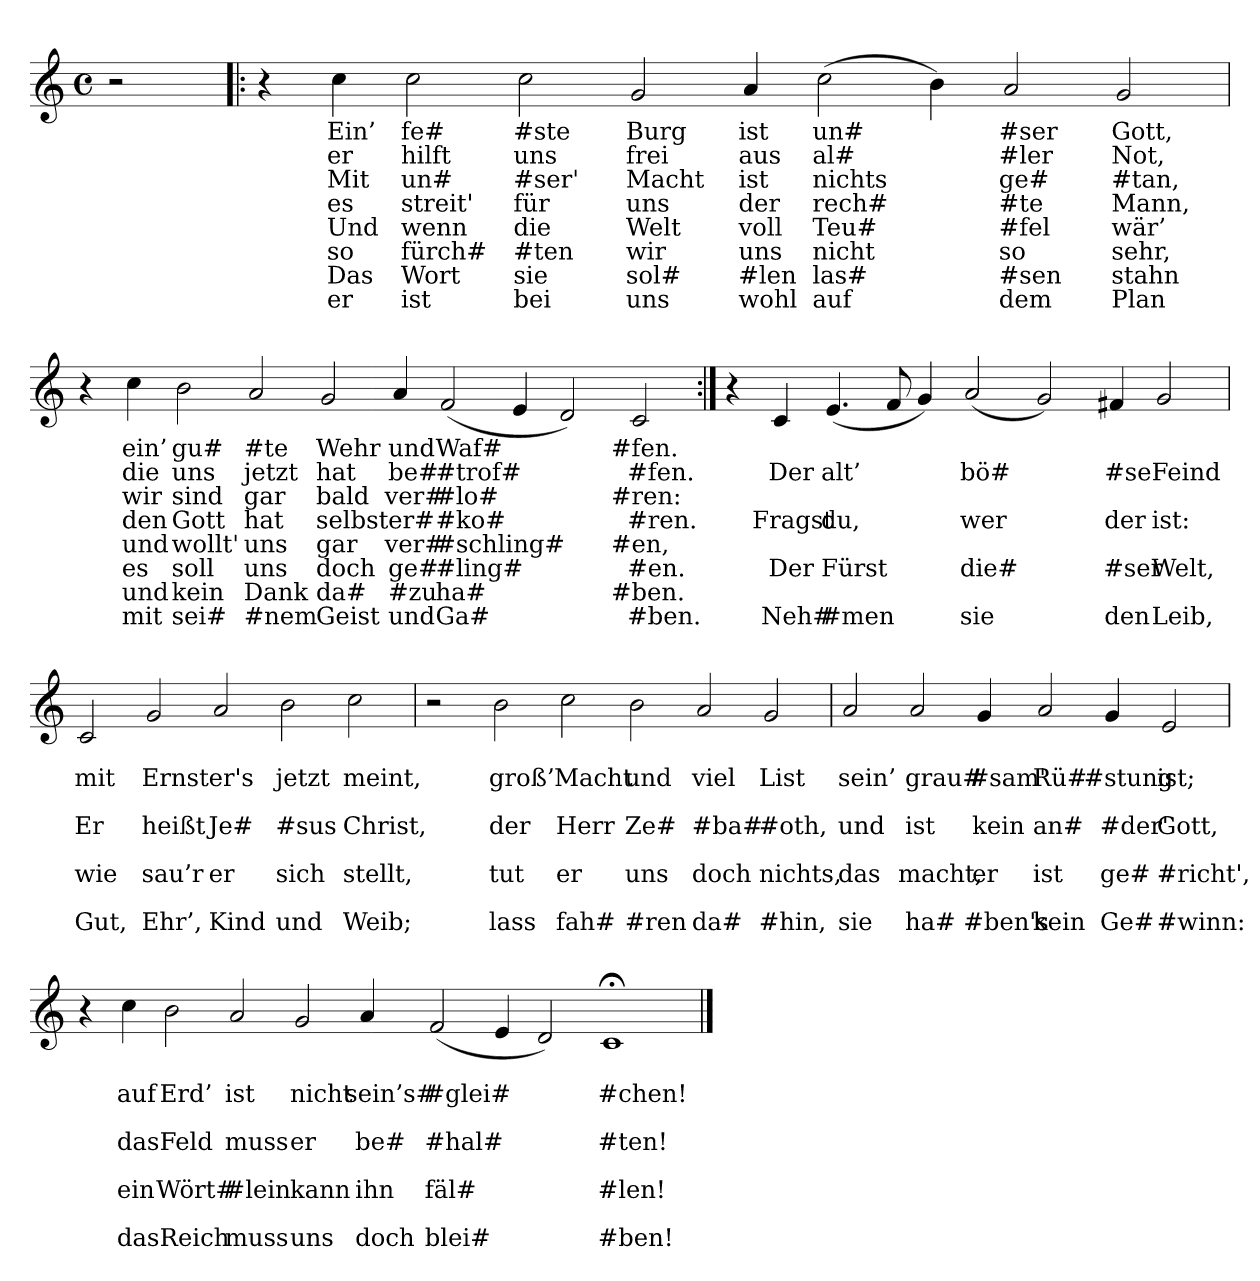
**kern	**text	**text	**text	**text	**text	**text	**text	**text
*part1	*part1	*part1	*part1	*part1	*part1	*part1	*part1	*part1
*staff1	*staff1	*staff1	*staff1	*staff1	*staff1	*staff1	*staff1	*staff1
*clefG2	*	*	*	*	*	*	*	*
*M4/4	*	*	*	*	*	*	*	*
*met(c)	*	*	*	*	*	*	*	*
=	=	=	=	=	=	=	=	=
2r	.	.	.	.	.	.	.	.
=!|:	=!|:	=!|:	=!|:	=!|:	=!|:	=!|:	=!|:	=!|:
4r	.	.	.	.	.	.	.	.
4cc	Ein’	er	Mit	es	Und	so	Das	er
2cc	fe#	hilft	un#	streit'	wenn	fürch#	Wort	ist
2cc	#ste	uns	#ser'	für	die	#ten	sie	bei
2g	Burg	frei	Macht	uns	Welt	wir	sol#	uns
4a	ist	aus	ist	der	voll	uns	#len	wohl
(2cc	un#	al#	nichts	rech#	Teu#	nicht	las#	auf
4b)	.	.	.	.	.	.	.	.
2a	#ser	#ler	ge#	#te	#fel	so	#sen	dem
2g	Gott,	Not,	#tan,	Mann,	wär’	sehr,	stahn	Plan
=	=	=	=	=	=	=	=	=
4r	.	.	.	.	.	.	.	.
4cc	ein’	die	wir	den	und	es	und	mit
2b	gu#	uns	sind	Gott	wollt'	soll	kein	sei#
2a	#te	jetzt	gar	hat	uns	uns	Dank	#nem
2g	Wehr	hat	bald	selbst	gar	doch	da#	Geist
4a	und	be#	ver#	er#	ver#	ge#	#zu	und
(2f	Waf#	#trof#	#lo#	#ko#	#schling#	#ling#	ha#	Ga#
4e	.	.	.	.	.	.	.	.
2d)	.	.	.	.	.	.	.	.
2c	#fen.	#fen.	#ren:	#ren.	#en,	#en.	#ben.	#ben.
=:|!	=:|!	=:|!	=:|!	=:|!	=:|!	=:|!	=:|!	=:|!
4r	.	.	.	.	.	.	.	.
4c	.	Der	.	Fragst	.	Der	.	Neh#
(4.e	.	alt’	.	du,	.	Fürst	.	#men
8f	.	.	.	.	.	.	.	.
4g)	.	.	.	.	.	.	.	.
(2a	.	bö#	.	wer	.	die#	.	sie
2g)	.	.	.	.	.	.	.	.
4f#X	.	#se	.	der	.	#ser	.	den
2g	.	Feind	.	ist:	.	Welt,	.	Leib,
=	=	=	=	=	=	=	=	=
2c	.	mit	.	Er	.	wie	.	Gut,
2g	.	Ernst	.	heißt	.	sau’r	.	Ehr’,
2a	.	er's	.	Je#	.	er	.	Kind
2b	.	jetzt	.	#sus	.	sich	.	und
2cc	.	meint,	.	Christ,	.	stellt,	.	Weib;
=	=	=	=	=	=	=	=	=
2r	.	.	.	.	.	.	.	.
2b	.	groß’	.	der	.	tut	.	lass
2cc	.	Macht	.	Herr	.	er	.	fah#
2b	.	und	.	Ze#	.	uns	.	#ren
2a	.	viel	.	#ba#	.	doch	.	da#
2g	.	List	.	#oth,	.	nichts,	.	#hin,
=	=	=	=	=	=	=	=	=
2a	.	sein’	.	und	.	das	.	sie
2a	.	grau#	.	ist	.	macht,	.	ha#
4g	.	#sam'	.	kein	.	er	.	#ben's
2a	.	Rü#	.	an#	.	ist	.	kein
4g	.	#stung	.	#der'	.	ge#	.	Ge#
2e	.	ist;	.	Gott,	.	#richt',	.	#winn:
=	=	=	=	=	=	=	=	=
4r	.	.	.	.	.	.	.	.
4cc	.	auf	.	das	.	ein	.	das
2b	.	Erd’	.	Feld	.	Wört#	.	Reich
2a	.	ist	.	muss	.	#lein	.	muss
2g	.	nicht	.	er	.	kann	.	uns
4a	.	sein’s#	.	be#	.	ihn	.	doch
(2f	.	#glei#	.	#hal#	.	fäl#	.	blei#
4e	.	.	.	.	.	.	.	.
2d)	.	.	.	.	.	.	.	.
1c;<	.	#chen!	.	#ten!	.	#len!	.	#ben!
==	==	==	==	==	==	==	==	==
*-	*-	*-	*-	*-	*-	*-	*-	*-
